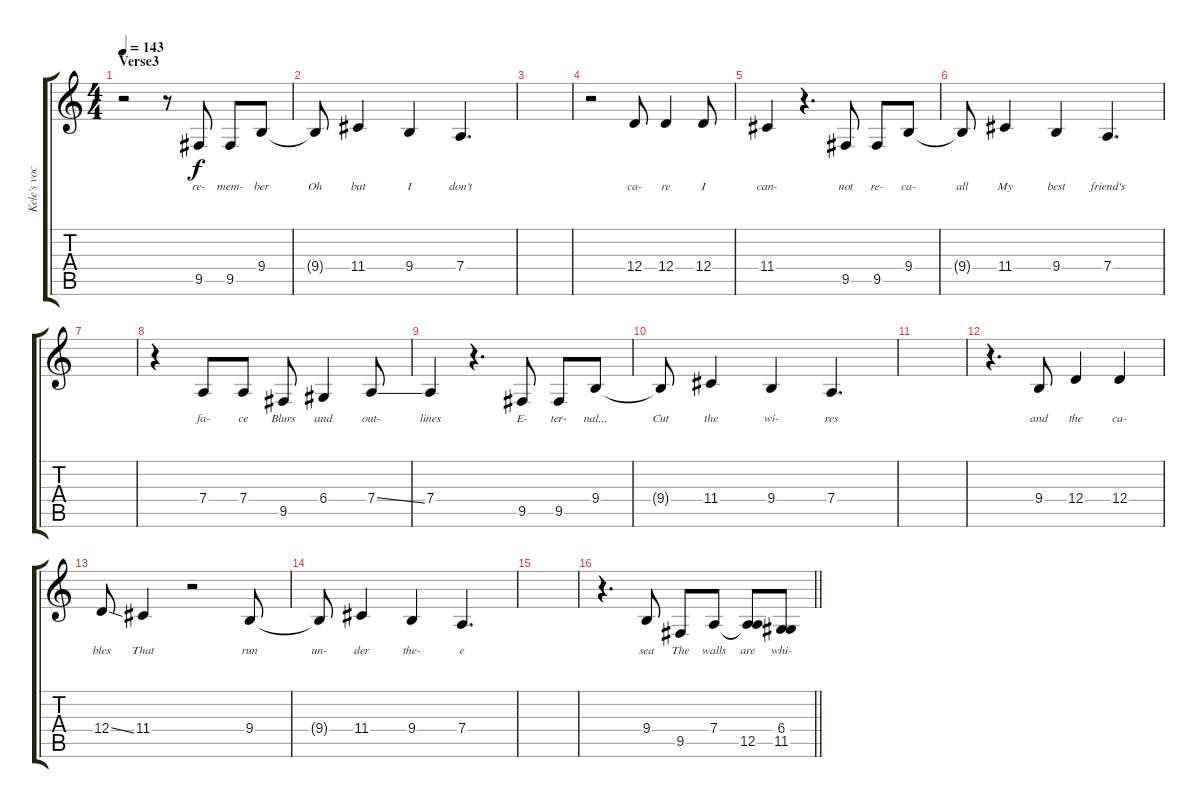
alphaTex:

\track ("Kele's vocals" "Kele's voc") {instrument flute}
\staff {score tabs}
\tuning (E4 B3 G3 D3 A2 E2) {hide}
\ts (4 4)
\section ("" "Verse3")
\tempo 143
\clef g2
\ks c
r.2{dy f} r.8 9.5.8{lyrics (0 "re-") lyrics (1 "") lyrics (2 "") lyrics (3 "") lyrics (4 "")} 9.5.8{lyrics (0 "mem-") lyrics (1 "") lyrics (2 "") lyrics (3 "") lyrics (4 "")} 9.4.8{lyrics (0 "ber") lyrics (1 "") lyrics (2 "") lyrics (3 "") lyrics (4 "")} |
9.4{t}.8{lyrics (0 "Oh") lyrics (1 "") lyrics (2 "") lyrics (3 "") lyrics (4 "")} 11.4.4{lyrics (0 "but") lyrics (1 "") lyrics (2 "") lyrics (3 "") lyrics (4 "")} 9.4.4{lyrics (0 "I") lyrics (1 "") lyrics (2 "") lyrics (3 "") lyrics (4 "")} 7.4.4{d lyrics (0 "don't") lyrics (1 "") lyrics (2 "") lyrics (3 "") lyrics (4 "")} |
|
r.2 12.4.8{lyrics (0 "ca-") lyrics (1 "") lyrics (2 "") lyrics (3 "") lyrics (4 "")} 12.4.4{lyrics (0 "re") lyrics (1 "") lyrics (2 "") lyrics (3 "") lyrics (4 "")} 12.4.8{lyrics (0 "I") lyrics (1 "") lyrics (2 "") lyrics (3 "") lyrics (4 "")} |
11.4.4{lyrics (0 "can-") lyrics (1 "") lyrics (2 "") lyrics (3 "") lyrics (4 "")} r.4{d} 9.5.8{lyrics (0 "not") lyrics (1 "") lyrics (2 "") lyrics (3 "") lyrics (4 "")} 9.5.8{lyrics (0 "re-") lyrics (1 "") lyrics (2 "") lyrics (3 "") lyrics (4 "")} 9.4.8{lyrics (0 "ca-") lyrics (1 "") lyrics (2 "") lyrics (3 "") lyrics (4 "")} |
9.4{t}.8{lyrics (0 "all") lyrics (1 "") lyrics (2 "") lyrics (3 "") lyrics (4 "")} 11.4.4{lyrics (0 "My") lyrics (1 "") lyrics (2 "") lyrics (3 "") lyrics (4 "")} 9.4.4{lyrics (0 "best") lyrics (1 "") lyrics (2 "") lyrics (3 "") lyrics (4 "")} 7.4.4{d lyrics (0 "friend's") lyrics (1 "") lyrics (2 "") lyrics (3 "") lyrics (4 "")} |
|
r.4 7.4.8{lyrics (0 "fa-") lyrics (1 "") lyrics (2 "") lyrics (3 "") lyrics (4 "")} 7.4.8{lyrics (0 "ce") lyrics (1 "") lyrics (2 "") lyrics (3 "") lyrics (4 "")} 9.5.8{lyrics (0 "Blurs") lyrics (1 "") lyrics (2 "") lyrics (3 "") lyrics (4 "")} 6.4.4{lyrics (0 "and") lyrics (1 "") lyrics (2 "") lyrics (3 "") lyrics (4 "")} 7.4{ss}.8{lyrics (0 "out-") lyrics (1 "") lyrics (2 "") lyrics (3 "") lyrics (4 "")} |
7.4.4{lyrics (0 "lines") lyrics (1 "") lyrics (2 "") lyrics (3 "") lyrics (4 "")} r.4{d} 9.5.8{lyrics (0 "E-") lyrics (1 "") lyrics (2 "") lyrics (3 "") lyrics (4 "")} 9.5.8{lyrics (0 "ter-") lyrics (1 "") lyrics (2 "") lyrics (3 "") lyrics (4 "")} 9.4.8{lyrics (0 "nal...") lyrics (1 "") lyrics (2 "") lyrics (3 "") lyrics (4 "")} |
9.4{t}.8{lyrics (0 "Cut") lyrics (1 "") lyrics (2 "") lyrics (3 "") lyrics (4 "")} 11.4.4{lyrics (0 "the") lyrics (1 "") lyrics (2 "") lyrics (3 "") lyrics (4 "")} 9.4.4{lyrics (0 "wi-") lyrics (1 "") lyrics (2 "") lyrics (3 "") lyrics (4 "")} 7.4.4{d lyrics (0 "res") lyrics (1 "") lyrics (2 "") lyrics (3 "") lyrics (4 "")} |
|
r.4{d} 9.4.8{lyrics (0 "and") lyrics (1 "") lyrics (2 "") lyrics (3 "") lyrics (4 "")} 12.4.4{lyrics (0 "the") lyrics (1 "") lyrics (2 "") lyrics (3 "") lyrics (4 "")} 12.4.4{lyrics (0 "ca-") lyrics (1 "") lyrics (2 "") lyrics (3 "") lyrics (4 "")} |
12.4{ss}.8{lyrics (0 "bles") lyrics (1 "") lyrics (2 "") lyrics (3 "") lyrics (4 "")} 11.4.4{lyrics (0 "That") lyrics (1 "") lyrics (2 "") lyrics (3 "") lyrics (4 "")} r.2 9.4.8{lyrics (0 "run") lyrics (1 "") lyrics (2 "") lyrics (3 "") lyrics (4 "")} |
9.4{t}.8{lyrics (0 "un-") lyrics (1 "") lyrics (2 "") lyrics (3 "") lyrics (4 "")} 11.4.4{lyrics (0 "der") lyrics (1 "") lyrics (2 "") lyrics (3 "") lyrics (4 "")} 9.4.4{lyrics (0 "the-") lyrics (1 "") lyrics (2 "") lyrics (3 "") lyrics (4 "")} 7.4.4{d lyrics (0 "e") lyrics (1 "") lyrics (2 "") lyrics (3 "") lyrics (4 "")} |
|
\barLineRight lightlight
r.4{d} 9.4.8{lyrics (0 "sea") lyrics (1 "") lyrics (2 "") lyrics (3 "") lyrics (4 "")} 9.5.8{lyrics (0 "The") lyrics (1 "") lyrics (2 "") lyrics (3 "") lyrics (4 "")} 7.4.8{lyrics (0 "walls") lyrics (1 "") lyrics (2 "") lyrics (3 "") lyrics (4 "")} (7.4{t} 12.5).8{lyrics (0 "are") lyrics (1 "") lyrics (2 "") lyrics (3 "") lyrics (4 "")} (6.4 11.5).8{lyrics (0 "whi-") lyrics (1 "") lyrics (2 "") lyrics (3 "") lyrics (4 "")}
